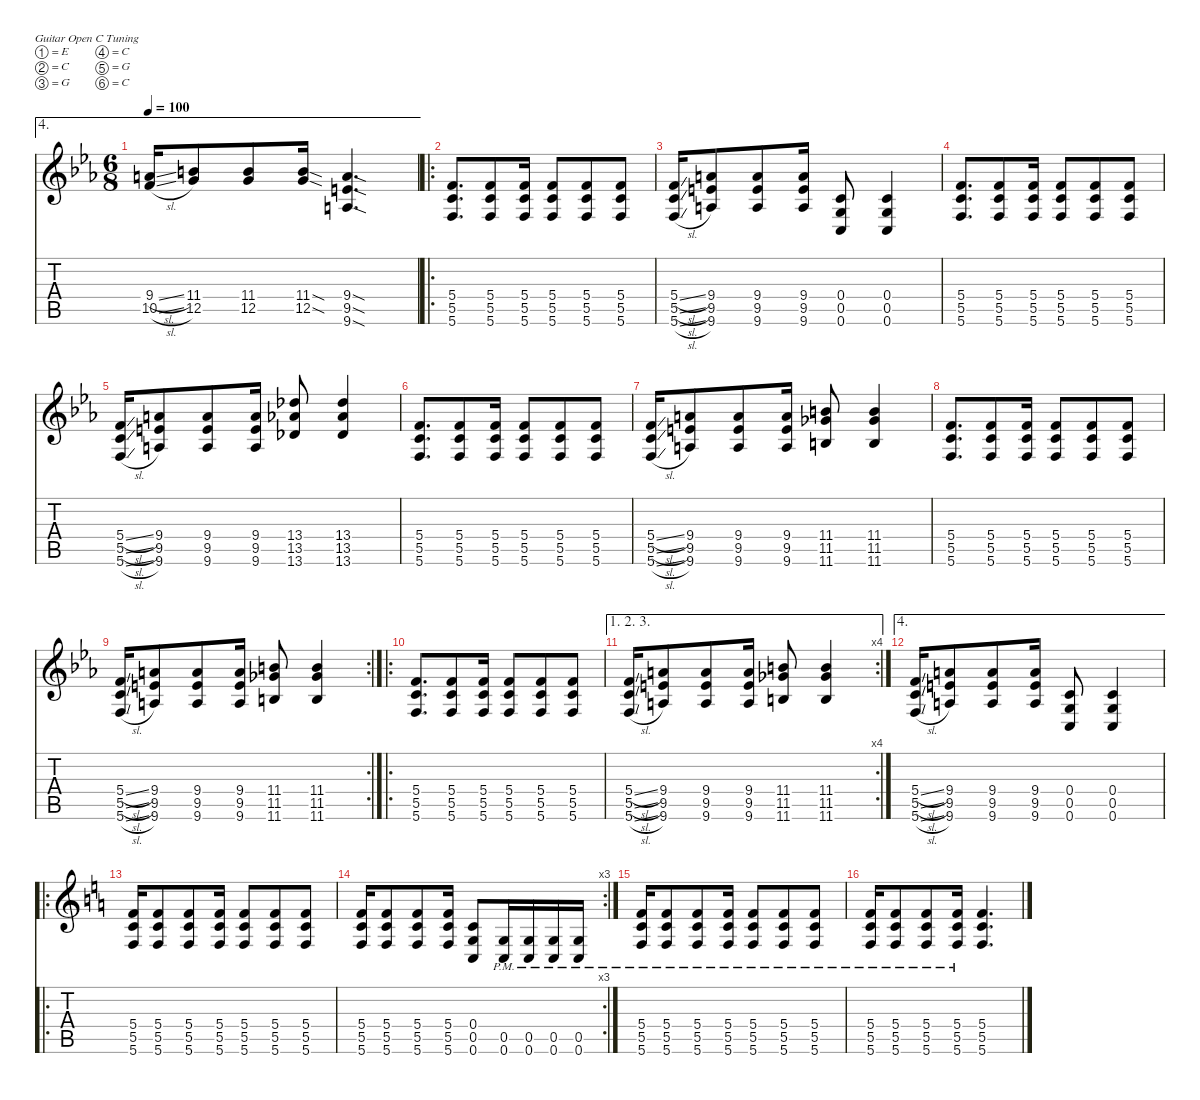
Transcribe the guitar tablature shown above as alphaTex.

\defaultSystemsLayout 4
\hideDynamics
\bracketExtendMode nobrackets
\singleTrackTrackNamePolicy hidden
\multiTrackTrackNamePolicy hidden
\firstSystemTrackNameMode fullname
\firstSystemTrackNameOrientation horizontal
\otherSystemsTrackNameOrientation horizontal
\track ("Guitar" "dist.guit.") {instrument distortionguitar}
\staff {score tabs}
\tuning (E4 C4 G3 C3 G2 C2)
\ae 4
\ts (6 8)
\tempo 100
\clef g2
\ks eb
(9.4{sl acc forcenatural} 10.5{sl acc forcenatural}).16{dy f beam Up} (11.4{acc forcenatural} 12.5{acc forcenatural}).8{beam Up} (11.4{acc forcenatural} 12.5{acc forcenatural}).8{beam Up} (11.4{sod acc forcenatural} 12.5{sod acc forcenatural}).16{beam Up} (9.4{sod acc forcenatural} 9.5{sod acc forcenatural} 9.6{sod acc forcenatural}).4{d beam Up} |
\ro
(5.4{acc forcenatural} 5.5{acc forcenatural} 5.6{acc forcenatural}).8{d beam Up} (5.4{acc forcenatural} 5.5{acc forcenatural} 5.6{acc forcenatural}).8{beam Up} (5.4{acc forcenatural} 5.5{acc forcenatural} 5.6{acc forcenatural}).16{beam Up} (5.4{acc forcenatural} 5.5{acc forcenatural} 5.6{acc forcenatural}).8{beam Up} (5.4{acc forcenatural} 5.5{acc forcenatural} 5.6{acc forcenatural}).8{beam Up} (5.4{acc forcenatural} 5.5{acc forcenatural} 5.6{acc forcenatural}).8{beam Up} |
(5.4{sl acc forcenatural} 5.5{sl acc forcenatural} 5.6{sl acc forcenatural}).16{beam Up} (9.4{acc forcenatural} 9.5{acc forcenatural} 9.6{acc forcenatural}).8{beam Up} (9.4{acc forcenatural} 9.5{acc forcenatural} 9.6{acc forcenatural}).8{beam Up} (9.4{acc forcenatural} 9.5{acc forcenatural} 9.6{acc forcenatural}).16{beam Up} (0.4{acc forcenatural} 0.5{acc forcenatural} 0.6{acc forcenatural}).8{beam Up} (0.4{acc forcenatural} 0.5{acc forcenatural} 0.6{acc forcenatural}).4{beam Up} |
(5.4{acc forcenatural} 5.5{acc forcenatural} 5.6{acc forcenatural}).8{d beam Up} (5.4{acc forcenatural} 5.5{acc forcenatural} 5.6{acc forcenatural}).8{beam Up} (5.4{acc forcenatural} 5.5{acc forcenatural} 5.6{acc forcenatural}).16{beam Up} (5.4{acc forcenatural} 5.5{acc forcenatural} 5.6{acc forcenatural}).8{beam Up} (5.4{acc forcenatural} 5.5{acc forcenatural} 5.6{acc forcenatural}).8{beam Up} (5.4{acc forcenatural} 5.5{acc forcenatural} 5.6{acc forcenatural}).8{beam Up} |
(5.4{sl acc forcenatural} 5.5{sl acc forcenatural} 5.6{sl acc forcenatural}).16{beam Up} (9.4{acc forcenatural} 9.5{acc forcenatural} 9.6{acc forcenatural}).8{beam Up} (9.4{acc forcenatural} 9.5{acc forcenatural} 9.6{acc forcenatural}).8{beam Up} (9.4{acc forcenatural} 9.5{acc forcenatural} 9.6{acc forcenatural}).16{beam Up} (13.4{acc b} 13.5{acc b} 13.6{acc b}).8{beam Up} (13.4{acc b} 13.5{acc b} 13.6{acc b}).4{beam Up} |
(5.4{acc forcenatural} 5.5{acc forcenatural} 5.6{acc forcenatural}).8{d beam Up} (5.4{acc forcenatural} 5.5{acc forcenatural} 5.6{acc forcenatural}).8{beam Up} (5.4{acc forcenatural} 5.5{acc forcenatural} 5.6{acc forcenatural}).16{beam Up} (5.4{acc forcenatural} 5.5{acc forcenatural} 5.6{acc forcenatural}).8{beam Up} (5.4{acc forcenatural} 5.5{acc forcenatural} 5.6{acc forcenatural}).8{beam Up} (5.4{acc forcenatural} 5.5{acc forcenatural} 5.6{acc forcenatural}).8{beam Up} |
(5.4{sl acc forcenatural} 5.5{sl acc forcenatural} 5.6{sl acc forcenatural}).16{beam Up} (9.4{acc forcenatural} 9.5{acc forcenatural} 9.6{acc forcenatural}).8{beam Up} (9.4{acc forcenatural} 9.5{acc forcenatural} 9.6{acc forcenatural}).8{beam Up} (9.4{acc forcenatural} 9.5{acc forcenatural} 9.6{acc forcenatural}).16{beam Up} (11.4{acc forcenatural} 11.5{acc b} 11.6{acc forcenatural}).8{beam Up} (11.4{acc forcenatural} 11.5{acc b} 11.6{acc forcenatural}).4{beam Up} |
(5.4{acc forcenatural} 5.5{acc forcenatural} 5.6{acc forcenatural}).8{d beam Up} (5.4{acc forcenatural} 5.5{acc forcenatural} 5.6{acc forcenatural}).8{beam Up} (5.4{acc forcenatural} 5.5{acc forcenatural} 5.6{acc forcenatural}).16{beam Up} (5.4{acc forcenatural} 5.5{acc forcenatural} 5.6{acc forcenatural}).8{beam Up} (5.4{acc forcenatural} 5.5{acc forcenatural} 5.6{acc forcenatural}).8{beam Up} (5.4{acc forcenatural} 5.5{acc forcenatural} 5.6{acc forcenatural}).8{beam Up} |
\rc 2
(5.4{sl acc forcenatural} 5.5{sl acc forcenatural} 5.6{sl acc forcenatural}).16{beam Up} (9.4{acc forcenatural} 9.5{acc forcenatural} 9.6{acc forcenatural}).8{beam Up} (9.4{acc forcenatural} 9.5{acc forcenatural} 9.6{acc forcenatural}).8{beam Up} (9.4{acc forcenatural} 9.5{acc forcenatural} 9.6{acc forcenatural}).16{beam Up} (11.4{acc forcenatural} 11.5{acc b} 11.6{acc forcenatural}).8{beam Up} (11.4{acc forcenatural} 11.5{acc b} 11.6{acc forcenatural}).4{beam Up} |
\ro
(5.4{acc forcenatural} 5.5{acc forcenatural} 5.6{acc forcenatural}).8{d beam Up} (5.4{acc forcenatural} 5.5{acc forcenatural} 5.6{acc forcenatural}).8{beam Up} (5.4{acc forcenatural} 5.5{acc forcenatural} 5.6{acc forcenatural}).16{beam Up} (5.4{acc forcenatural} 5.5{acc forcenatural} 5.6{acc forcenatural}).8{beam Up} (5.4{acc forcenatural} 5.5{acc forcenatural} 5.6{acc forcenatural}).8{beam Up} (5.4{acc forcenatural} 5.5{acc forcenatural} 5.6{acc forcenatural}).8{beam Up} |
\ae (1 2 3)
\rc 4
(5.4{sl acc forcenatural} 5.5{sl acc forcenatural} 5.6{sl acc forcenatural}).16{beam Up} (9.4{acc forcenatural} 9.5{acc forcenatural} 9.6{acc forcenatural}).8{beam Up} (9.4{acc forcenatural} 9.5{acc forcenatural} 9.6{acc forcenatural}).8{beam Up} (9.4{acc forcenatural} 9.5{acc forcenatural} 9.6{acc forcenatural}).16{beam Up} (11.4{acc forcenatural} 11.5{acc b} 11.6{acc forcenatural}).8{beam Up} (11.4{acc forcenatural} 11.5{acc b} 11.6{acc forcenatural}).4{beam Up} |
\ae 4
(5.4{sl acc forcenatural} 5.5{sl acc forcenatural} 5.6{sl acc forcenatural}).16{beam Up} (9.4{acc forcenatural} 9.5{acc forcenatural} 9.6{acc forcenatural}).8{beam Up} (9.4{acc forcenatural} 9.5{acc forcenatural} 9.6{acc forcenatural}).8{beam Up} (9.4{acc forcenatural} 9.5{acc forcenatural} 9.6{acc forcenatural}).16{beam Up} (0.4{acc forcenatural} 0.5{acc forcenatural} 0.6{acc forcenatural}).8{beam Up} (0.4{acc forcenatural} 0.5{acc forcenatural} 0.6{acc forcenatural}).4{beam Up} |
\ro
\ks c
(5.4 5.5 5.6).16{beam Up} (5.4 5.5 5.6).8{beam Up} (5.4 5.5 5.6).8{beam Up} (5.4 5.5 5.6).16{beam Up} (5.4 5.5 5.6).8{beam Up} (5.4 5.5 5.6).8{beam Up} (5.4 5.5 5.6).8{beam Up} |
\rc 3
(5.4 5.5 5.6).16{beam Up} (5.4 5.5 5.6).8{beam Up} (5.4 5.5 5.6).8{beam Up} (5.4 5.5 5.6).16{beam Up} (0.4 0.5 0.6).8{beam Up} (0.5{pm} 0.6{pm}).16{beam Up} (0.5{pm} 0.6{pm}).16{beam Up} (0.5{pm} 0.6{pm}).16{beam Up} (0.5{pm} 0.6{pm}).16{beam Up} |
(5.4{pm} 5.5{pm} 5.6{pm}).16{beam Up} (5.4{pm} 5.5{pm} 5.6{pm}).8{beam Up} (5.4{pm} 5.5{pm} 5.6{pm}).8{beam Up} (5.4{pm} 5.5{pm} 5.6{pm}).16{beam Up} (5.4{pm} 5.5{pm} 5.6{pm}).8{beam Up} (5.4{pm} 5.5{pm} 5.6{pm}).8{beam Up} (5.4{pm} 5.5{pm} 5.6{pm}).8{beam Up} |
\beaming (8 3 3)
(5.4{pm} 5.5{pm} 5.6{pm}).16{beam Up} (5.4{pm} 5.5{pm} 5.6{pm}).8{beam Up} (5.4{pm} 5.5{pm} 5.6{pm}).8{beam Up} (5.4{pm} 5.5{pm} 5.6{pm}).16{beam Up} (5.4 5.5 5.6).4{d beam Up}
